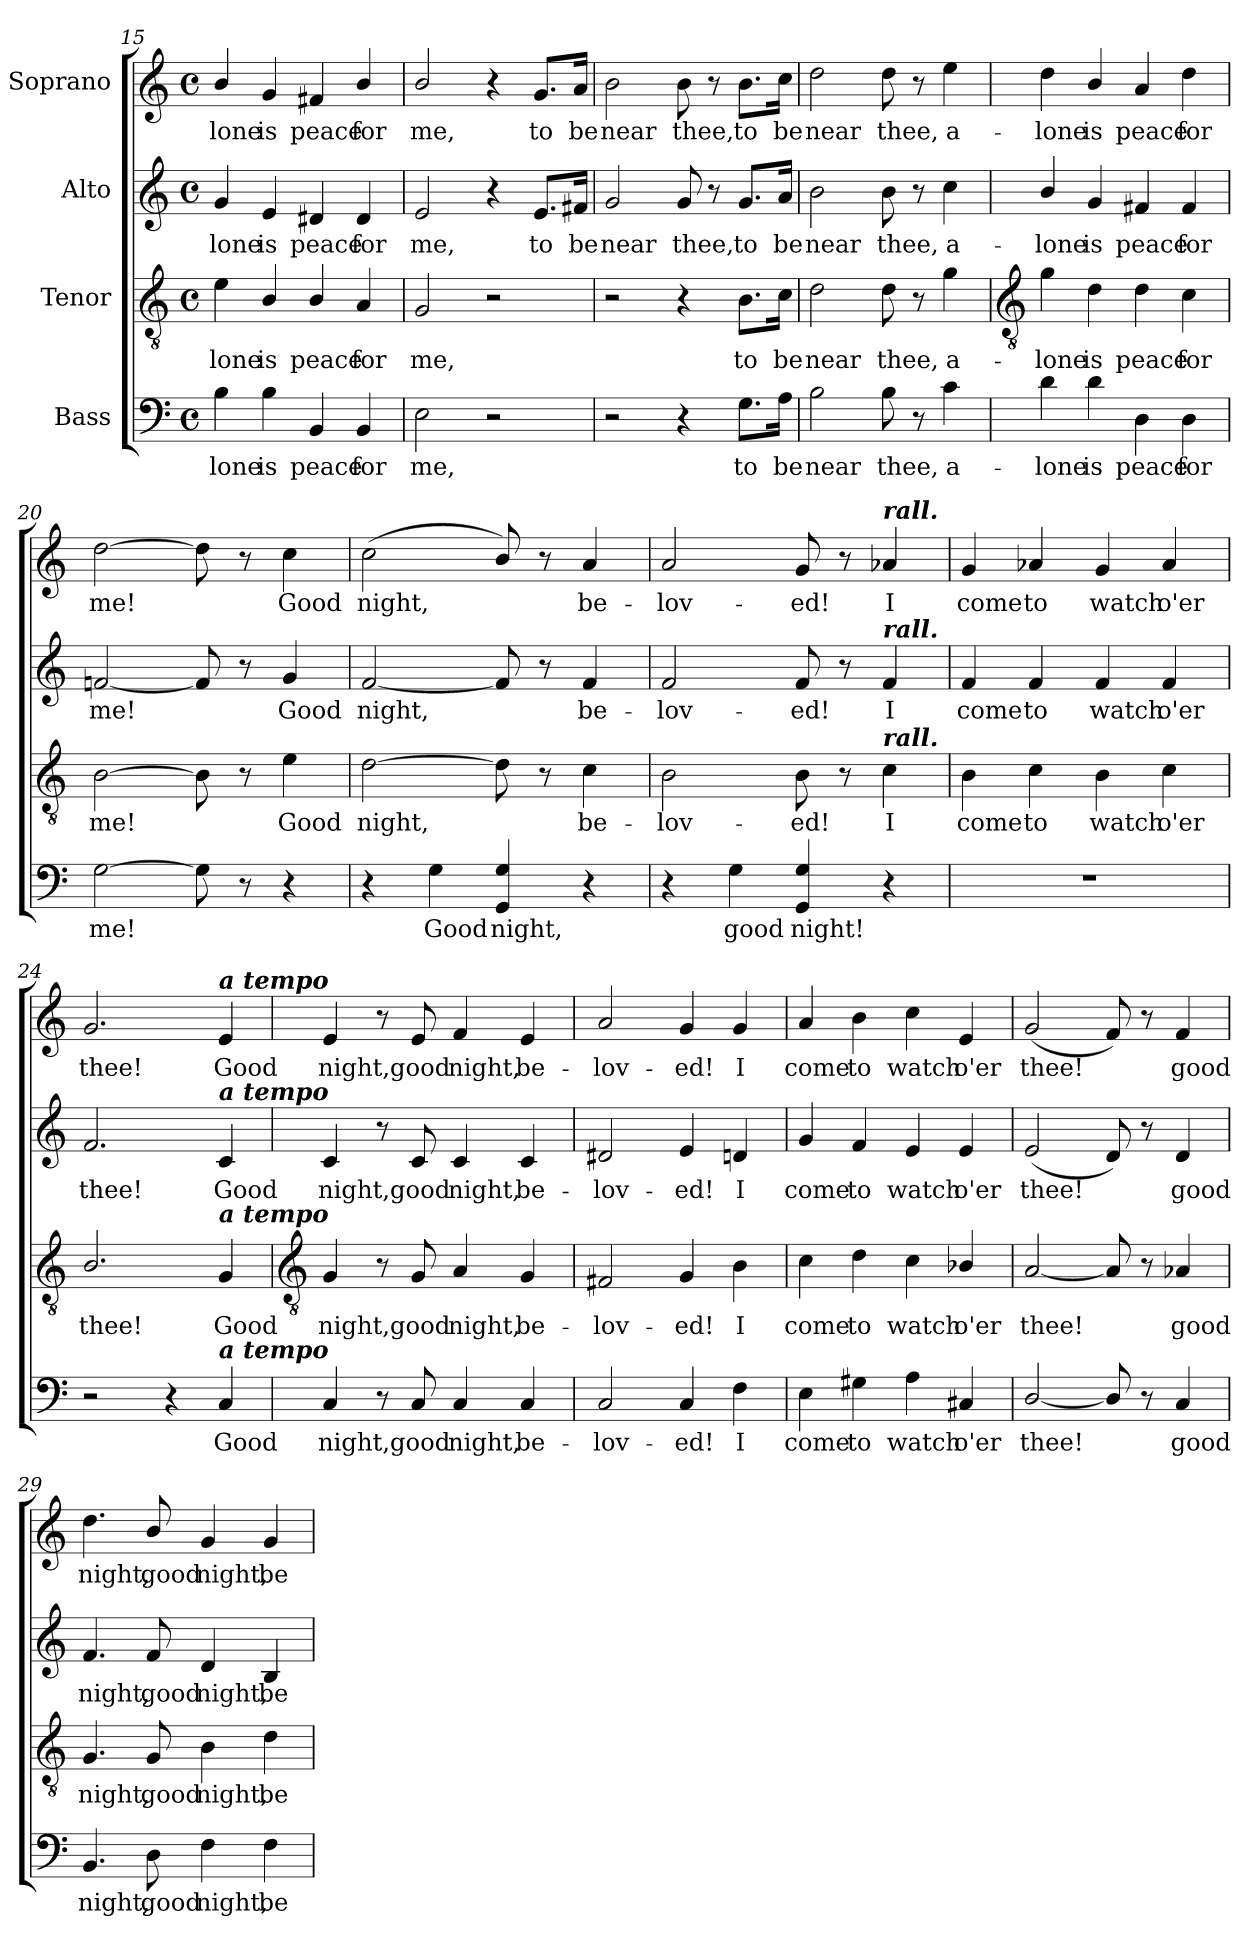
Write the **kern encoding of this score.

**kern	**text	**kern	**text	**kern	**text	**kern	**text
*part4	*part4	*part3	*part3	*part2	*part2	*part1	*part1
*staff4	*staff4	*staff3	*staff3	*staff2	*staff2	*staff1	*staff1
*I"Bass	*	*I"Tenor	*	*I"Alto	*	*I"Soprano	*
*clefF4	*	*clefGv2	*	*clefG2	*	*clefG2	*
*k[]	*	*k[]	*	*k[]	*	*k[]	*
*C:	*	*C:	*	*C:	*	*C:	*
*M4/4	*	*M4/4	*	*M4/4	*	*M4/4	*
*met(c)	*	*met(c)	*	*met(c)	*	*met(c)	*
=15	=15	=15	=15	=15	=15	=15	=15
!	!LO:LY:b	!	!LO:LY:b	!	!LO:LY:b	!	!LO:LY:b
4B	-lone	4e	-lone	4g	-lone	4b/	-lone
!	!LO:LY:b	!	!LO:LY:b	!	!LO:LY:b	!	!LO:LY:b
4B	is	4B/	is	4e	is	4g	is
!	!LO:LY:b	!	!LO:LY:b	!	!LO:LY:b	!	!LO:LY:b
4BB	peace	4B/	peace	4d#X	peace	4f#X	peace
!	!LO:LY:b	!	!LO:LY:b	!	!LO:LY:b	!	!LO:LY:b
4BB	for	4A	for	4d#	for	4b/	for
=16	=16	=16	=16	=16	=16	=16	=16
!	!LO:LY:b	!	!LO:LY:b	!	!LO:LY:b	!	!LO:LY:b
2E	me,	2G	me,	2e	me,	2b/	me,
2r	.	2r	.	4r	.	4r	.
!	!	!	!	!	!LO:LY:b	!	!LO:LY:b
.	.	.	.	8.e/L	to	8.g/L	to
!	!	!	!	!	!LO:LY:b	!	!LO:LY:b
.	.	.	.	16f#X/Jk	be	16a/Jk	be
=17	=17	=17	=17	=17	=17	=17	=17
!	!	!	!	!	!LO:LY:b	!	!LO:LY:b
2r	.	2r	.	2g	near	2b	near
!	!	!	!	!	!LO:LY:b	!	!LO:LY:b
4r	.	4r	.	8g	thee,	8b	thee,
.	.	.	.	8r	.	8r	.
!	!LO:LY:b	!	!LO:LY:b	!	!LO:LY:b	!	!LO:LY:b
8.G\L	to	8.B\L	to	8.g/L	to	8.b\L	to
!	!LO:LY:b	!	!LO:LY:b	!	!LO:LY:b	!	!LO:LY:b
16A\Jk	be	16c\Jk	be	16a/Jk	be	16cc\Jk	be
=18	=18	=18	=18	=18	=18	=18	=18
!	!LO:LY:b	!	!LO:LY:b	!	!LO:LY:b	!	!LO:LY:b
2B	near	2d	near	2b	near	2dd	near
!	!LO:LY:b	!	!LO:LY:b	!	!LO:LY:b	!	!LO:LY:b
8B	thee,	8d	thee,	8b	thee,	8dd	thee,
8r	.	8r	.	8r	.	8r	.
!	!LO:LY:b	!	!LO:LY:b	!	!LO:LY:b	!	!LO:LY:b
4c	a-	4g	a-	4cc	a-	4ee	a-
!!LO:LB:g=z
=19	=19	=19	=19	=19	=19	=19	=19
*	*	*clefGv2	*	*	*	*	*
!	!LO:LY:b	!	!LO:LY:b	!	!LO:LY:b	!	!LO:LY:b
4d	lone	4g	lone	4b/	lone	4dd	lone
!	!LO:LY:b	!	!LO:LY:b	!	!LO:LY:b	!	!LO:LY:b
4d	is	4d	is	4g	is	4b/	is
!	!LO:LY:b	!	!LO:LY:b	!	!LO:LY:b	!	!LO:LY:b
4D	peace	4d	peace	4f#X	peace	4a	peace
!	!LO:LY:b	!	!LO:LY:b	!	!LO:LY:b	!	!LO:LY:b
4D	for	4c	for	4f#	for	4dd	for
=20	=20	=20	=20	=20	=20	=20	=20
!	!LO:LY:b	!	!LO:LY:b	!	!LO:LY:b	!	!LO:LY:b
[2G	me!	[2B	me!	[2fn	me!	[2dd	me!
8G]	.	8B]	.	8f]	.	8dd]	.
8r	.	8r	.	8r	.	8r	.
!	!	!	!LO:LY:b	!	!LO:LY:b	!	!LO:LY:b
4r	.	4e	Good	4g	Good	4cc	Good
=21	=21	=21	=21	=21	=21	=21	=21
!	!	!	!LO:LY:b	!	!LO:LY:b	!	!LO:LY:b
4r	.	[2d	night,	[2f	night,	(<2cc	night,
!	!LO:LY:b	!	!	!	!	!	!
4G	Good	.	.	.	.	.	.
!	!LO:LY:b	!	!	!	!	!	!
4GG 4G	night,	8d]	.	8f]	.	8b/)	.
.	.	8r	.	8r	.	8r	.
!	!	!	!LO:LY:b	!	!LO:LY:b	!	!LO:LY:b
4r	.	4c	be-	4f	be-	4a	be-
=22	=22	=22	=22	=22	=22	=22	=22
!	!	!	!LO:LY:b	!	!LO:LY:b	!	!LO:LY:b
4r	.	2B	-lov-	2f	-lov-	2a	-lov-
!	!LO:LY:b	!	!	!	!	!	!
4G	good	.	.	.	.	.	.
!	!LO:LY:b	!	!LO:LY:b	!	!LO:LY:b	!	!LO:LY:b
4GG 4G	night!	8B	-ed!	8f	-ed!	8g	-ed!
.	.	8r	.	8r	.	8r	.
!	!	!	!	!	!	!LO:TX:a:Bi:t=rall.	!
!	!	!	!	!LO:TX:a:Bi:t=rall.	!	!	!
!	!	!LO:TX:a:Bi:t=rall.	!	!	!	!	!
!	!	!	!LO:LY:b	!	!LO:LY:b	!	!LO:LY:b
4r	.	4c	I	4f	I	4a-X	I
=23	=23	=23	=23	=23	=23	=23	=23
!	!	!	!LO:LY:b	!	!LO:LY:b	!	!LO:LY:b
1r	.	4B	come	4f	come	4g	come
!	!	!	!LO:LY:b	!	!LO:LY:b	!	!LO:LY:b
.	.	4c	to	4f	to	4a-X	to
!	!	!	!LO:LY:b	!	!LO:LY:b	!	!LO:LY:b
.	.	4B	watch	4f	watch	4g	watch
!	!	!	!LO:LY:b	!	!LO:LY:b	!	!LO:LY:b
.	.	4c	o'er	4f	o'er	4a-	o'er
=24	=24	=24	=24	=24	=24	=24	=24
!	!	!	!LO:LY:b	!	!LO:LY:b	!	!LO:LY:b
2r	.	2.B/	thee!	2.f	thee!	2.g	thee!
4r	.	.	.	.	.	.	.
!	!	!	!	!	!	!LO:TX:a:Bi:t=a tempo	!
!	!	!	!	!LO:TX:a:Bi:t=a tempo	!	!	!
!	!	!LO:TX:a:Bi:t=a tempo	!	!	!	!	!
!LO:TX:a:Bi:t=a tempo	!	!	!	!	!	!	!
!	!LO:LY:b	!	!LO:LY:b	!	!LO:LY:b	!	!LO:LY:b
4C	Good	4G	Good	4c	Good	4e	Good
!!LO:LB:g=z
=25	=25	=25	=25	=25	=25	=25	=25
*	*	*clefGv2	*	*	*	*	*
!	!LO:LY:b	!	!LO:LY:b	!	!LO:LY:b	!	!LO:LY:b
4C	night,	4G	night,	4c	night,	4e	night,
8r	.	8r	.	8r	.	8r	.
!	!LO:LY:b	!	!LO:LY:b	!	!LO:LY:b	!	!LO:LY:b
8C	good	8G	good	8c	good	8e	good
!	!LO:LY:b	!	!LO:LY:b	!	!LO:LY:b	!	!LO:LY:b
4C	night,	4A	night,	4c	night,	4f	night,
!	!LO:LY:b	!	!LO:LY:b	!	!LO:LY:b	!	!LO:LY:b
4C	be-	4G	be-	4c	be-	4e	be-
=26	=26	=26	=26	=26	=26	=26	=26
!	!LO:LY:b	!	!LO:LY:b	!	!LO:LY:b	!	!LO:LY:b
2C	-lov-	2F#X	-lov-	2d#X	-lov-	2a	-lov-
!	!LO:LY:b	!	!LO:LY:b	!	!LO:LY:b	!	!LO:LY:b
4C	-ed!	4G	-ed!	4e	-ed!	4g	-ed!
!	!LO:LY:b	!	!LO:LY:b	!	!LO:LY:b	!	!LO:LY:b
4F	I	4B	I	4dn	I	4g	I
=27	=27	=27	=27	=27	=27	=27	=27
!	!LO:LY:b	!	!LO:LY:b	!	!LO:LY:b	!	!LO:LY:b
4E	come	4c	come	4g	come	4a	come
!	!LO:LY:b	!	!LO:LY:b	!	!LO:LY:b	!	!LO:LY:b
4G#X	to	4d	to	4f	to	4b	to
!	!LO:LY:b	!	!LO:LY:b	!	!LO:LY:b	!	!LO:LY:b
4A	watch	4c	watch	4e	watch	4cc	watch
!	!LO:LY:b	!	!LO:LY:b	!	!LO:LY:b	!	!LO:LY:b
4C#X	o'er	4B-X/	o'er	4e	o'er	4e	o'er
=28	=28	=28	=28	=28	=28	=28	=28
!	!LO:LY:b	!	!LO:LY:b	!	!LO:LY:b	!	!LO:LY:b
[2D/	thee!	[2A	thee!	(<2e	thee!	(<2g	thee!
8D/]	.	8A]	.	8d)	.	8f)	.
8r	.	8r	.	8r	.	8r	.
!	!LO:LY:b	!	!LO:LY:b	!	!LO:LY:b	!	!LO:LY:b
4C	good	4A-X	good	4d	good	4f	good
=29	=29	=29	=29	=29	=29	=29	=29
!	!LO:LY:b	!	!LO:LY:b	!	!LO:LY:b	!	!LO:LY:b
4.BB	night,	4.G	night,	4.f	night,	4.dd	night,
!	!LO:LY:b	!	!LO:LY:b	!	!LO:LY:b	!	!LO:LY:b
8D	good	8G	good	8f	good	8b/	good
!	!LO:LY:b	!	!LO:LY:b	!	!LO:LY:b	!	!LO:LY:b
4F	night,	4B	night,	4d	night,	4g	night,
!	!LO:LY:b	!	!LO:LY:b	!	!LO:LY:b	!	!LO:LY:b
4F	be-	4d	be-	4B	be-	4g	be-
=	=	=	=	=	=	=	=
*-	*-	*-	*-	*-	*-	*-	*-
